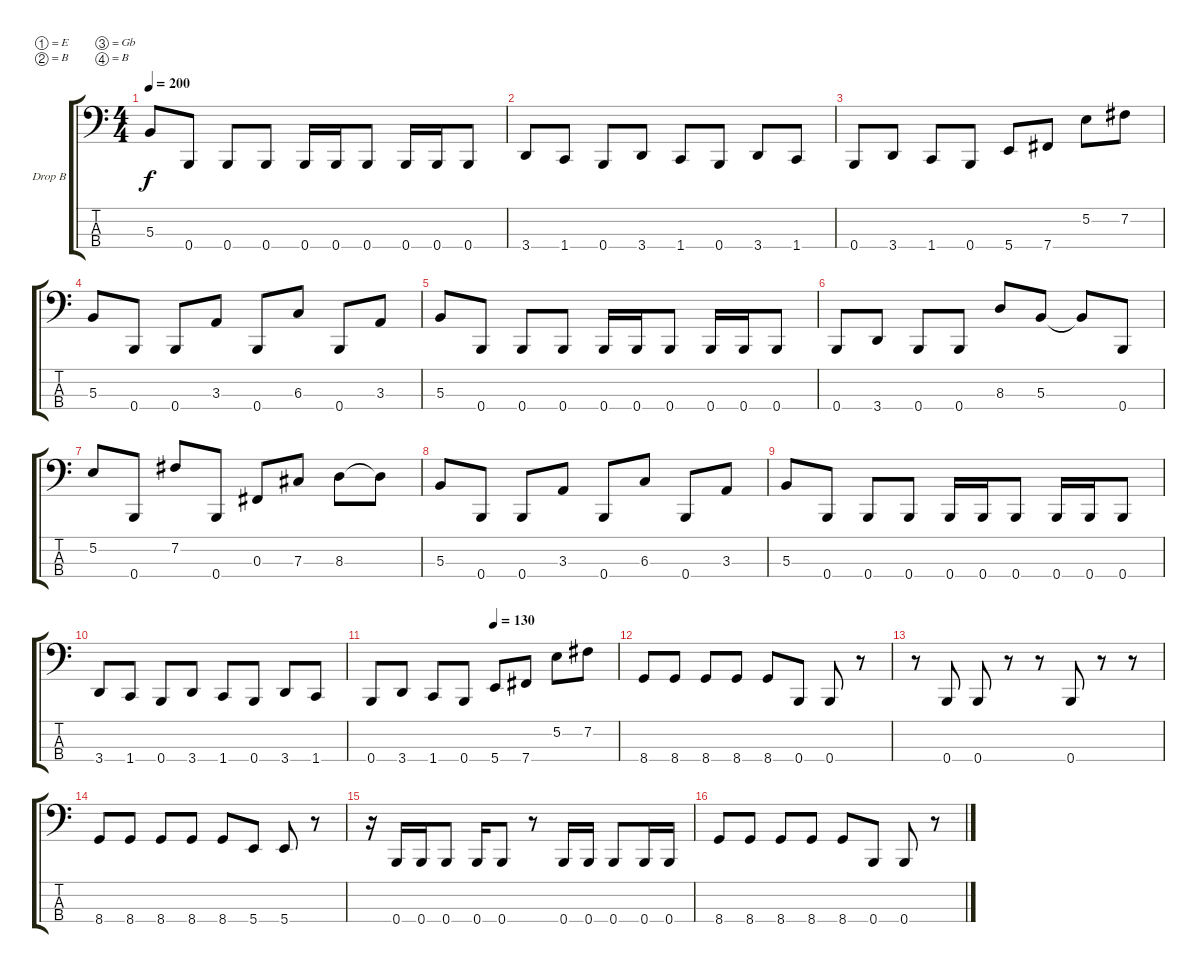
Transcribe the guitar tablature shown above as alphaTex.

\bracketExtendMode groupsimilarinstruments
\firstSystemTrackNameOrientation horizontal
\otherSystemsTrackNameOrientation horizontal
\track ("Loud Strings" "Drop B") {instrument electricbasspick}
\staff {score tabs}
\tuning (E2 B1 Gb1 B0)
\ts (4 4)
\tempo 200
\clef f4
\ks c
5.3.8{dy f} 0.4.8 0.4.8 0.4.8 0.4.16 0.4.16 0.4.8 0.4.16 0.4.16 0.4.8 |
3.4.8 1.4.8 0.4.8 3.4.8 1.4.8 0.4.8 3.4.8 1.4.8 |
0.4.8 3.4.8 1.4.8 0.4.8 5.4.8 7.4.8 5.2.8 7.2.8 |
5.3.8 0.4.8 0.4.8 3.3.8 0.4.8 6.3.8 0.4.8 3.3.8 |
5.3.8 0.4.8 0.4.8 0.4.8 0.4.16 0.4.16 0.4.8 0.4.16 0.4.16 0.4.8 |
0.4.8 3.4.8 0.4.8 0.4.8 8.3.8 5.3.8 5.3{t}.8 0.4.8 |
5.2.8 0.4.8 7.2.8 0.4.8 0.3.8 7.3.8 8.3.8 8.3{t}.8 |
5.3.8 0.4.8 0.4.8 3.3.8 0.4.8 6.3.8 0.4.8 3.3.8 |
5.3.8 0.4.8 0.4.8 0.4.8 0.4.16 0.4.16 0.4.8 0.4.16 0.4.16 0.4.8 |
3.4.8 1.4.8 0.4.8 3.4.8 1.4.8 0.4.8 3.4.8 1.4.8 |
\tempo (130 0.5)
0.4.8 3.4.8 1.4.8 0.4.8 5.4.8 7.4.8 5.2.8 7.2.8 |
8.4.8 8.4.8 8.4.8 8.4.8 8.4.8 0.4.8 0.4.8 r.8 |
r.8 0.4.8 0.4.8 r.8 r.8 0.4.8 r.8 r.8 |
8.4.8 8.4.8 8.4.8 8.4.8 8.4.8 5.4.8 5.4.8 r.8 |
r.16 0.4.16 0.4.16 0.4.8 0.4.16 0.4.8 r.8 0.4.16 0.4.16 0.4.8 0.4.16 0.4.16 |
8.4.8 8.4.8 8.4.8 8.4.8 8.4.8 0.4.8 0.4.8 r.8
